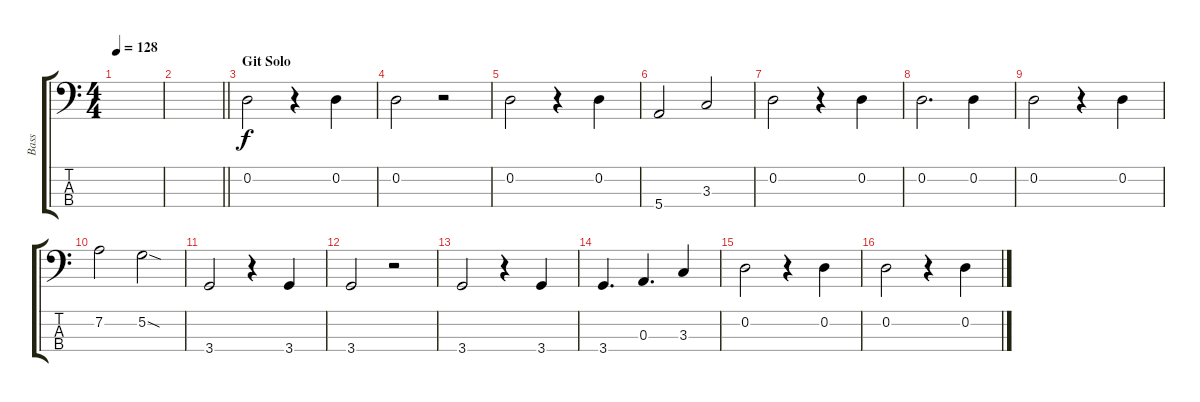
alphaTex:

\track ("Bass" "Bass") {instrument electricbassfinger}
\staff {score tabs}
\tuning (G2 D2 A1 E1) {hide}
\ts (4 4)
\tempo 128
\clef f4
\ks c
|
\barLineRight lightlight
|
\section ("" "Git Solo")
0.2.2 r.4 0.2.4 |
0.2.2 r.2 |
0.2.2 r.4 0.2.4 |
5.4.2 3.3.2 |
0.2.2 r.4 0.2.4 |
0.2.2{d} 0.2.4 |
0.2.2 r.4 0.2.4 |
7.2.2 5.2{sod}.2 |
3.4.2 r.4 3.4.4 |
3.4.2 r.2 |
3.4.2 r.4 3.4.4 |
3.4.4{d} 0.3.4{d} 3.3.4 |
0.2.2 r.4 0.2.4 |
0.2.2 r.4 0.2.4
